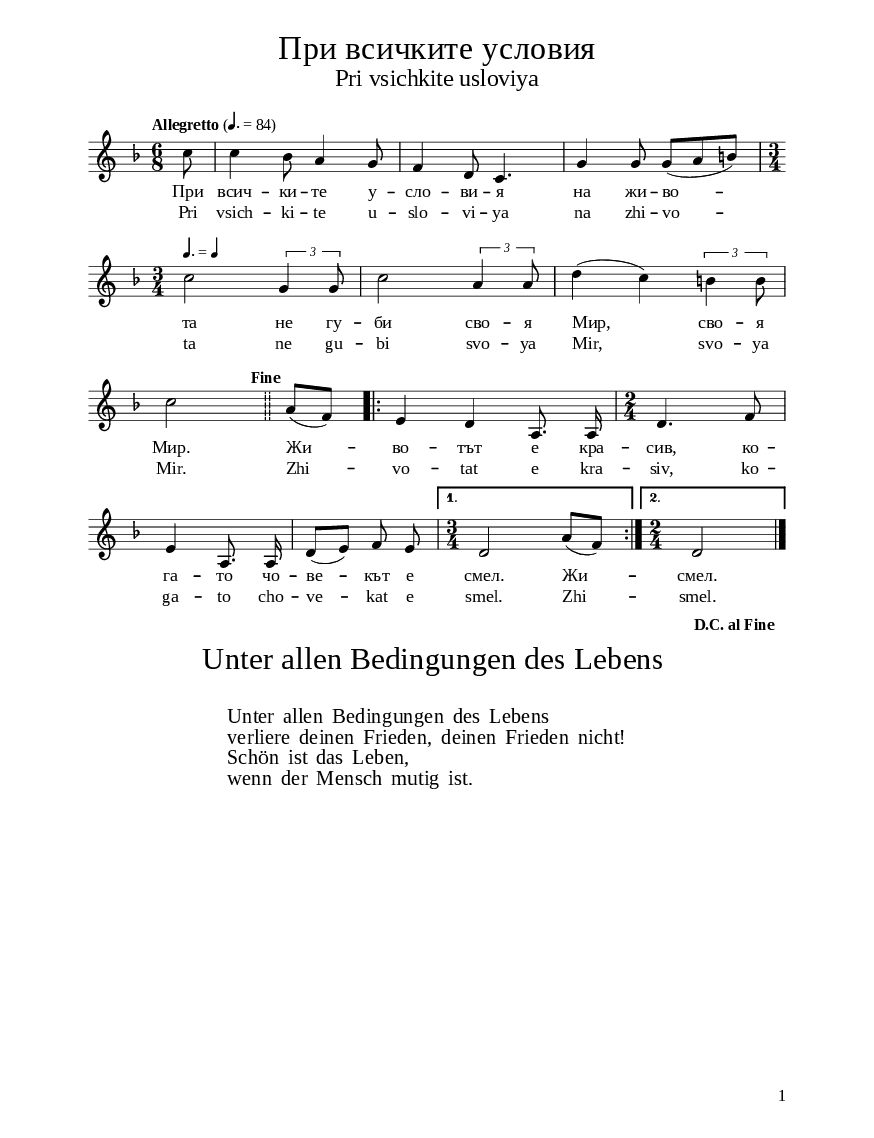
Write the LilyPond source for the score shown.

\version "2.22.1"

% include paper part and global functions
\include "include/globals.ily"

\bookpart {
  \include "include/bookpart-paper.ily"
  \score {
    \include "include/score-layout.ily"


    \new Voice \relative c' {
      \clef treble
      \key d \minor
      \time 6/8
      \tempoFunc "Allegretto" 4. "84"


      \partial 8
      c'8 | c4 bes8 a4 g8 | f4 d8 c4. | g'4  g8 g8 (a b)  | \break

      \time 3/4 \tempo \markup {
        % make tempo note smaller
        \concat {
          \normal-text { "        " }
          \teeny \general-align #Y #DOWN \note {4.} #0.8
          \normal-text { " = " }
          \teeny \general-align #Y #DOWN \note {4} #0.8
        }
      }
      c2 \tuplet 3/2 { g4 g8} | c2 \tuplet 3/2 { a4 a8 } | d4 (c) \tupletUp \tuplet 3/2 { b b8 } | \tupletNeutral \break

      c2 \mark \markup { \bold \fontsize #-2 { "Fine" } } \bar "!!" a8 ( f8 ) \autoBeamOff \repeat volta 2 {
        e4 d a8. a16 | \time 2/4 d4. f8 | \break
        e4 a,8. a16 | d8 [(e8)] f8 e |
      }
      \alternative {
        {\time 3/4 d2 a'8 [(f)] }
        {\time 2/4 d2 }
      }
      \bar "|."

    }

    \addlyrics {
      При всич -- ки -- те у -- сло -- ви -- я на жи -- во -- та

      не гу -- би сво -- я Мир, сво -- я Мир.

      Жи -- во -- тът е кра -- сив,

      ко -- га -- то чо -- ве -- кът е смел.

      Жи -- смел.
    }
    \addlyrics {
      Pri vsich -- ki -- te u -- slo -- vi -- ya na zhi -- vo -- ta

      ne gu -- bi svo -- ya Mir, svo -- ya Mir.

      Zhi -- vo -- tat e kra -- siv,

      ko -- ga -- to cho -- ve -- kat e smel.

      Zhi -- smel.
    }

    \header {
      title = \titleFunc "При всичките условия" "Pri vsichkite usloviya"
    }

    \midi{}

  } % score

  \markup \dc-one "D.C. al Fine"
    

  % include foreign translation(s) of the song

  %\pageBreak
  \version "2.20.0"

\markup \fill-line { \fontsize #6 "Unter allen Bedingungen des Lebens " }
\markup \null
\markup \null
\markup \fontsize #+2.5 {
    \hspace #12
    \override #'(baseline-skip . 2)

        \column {
     \line { " " }
\line { " "Unter allen Bedingungen des Lebens }

\line { " "verliere deinen Frieden, deinen Frieden nicht!}

\line { " "Schön ist das Leben, }

\line { " "wenn der Mensch mutig ist.}



    }


}


} % bookpart
